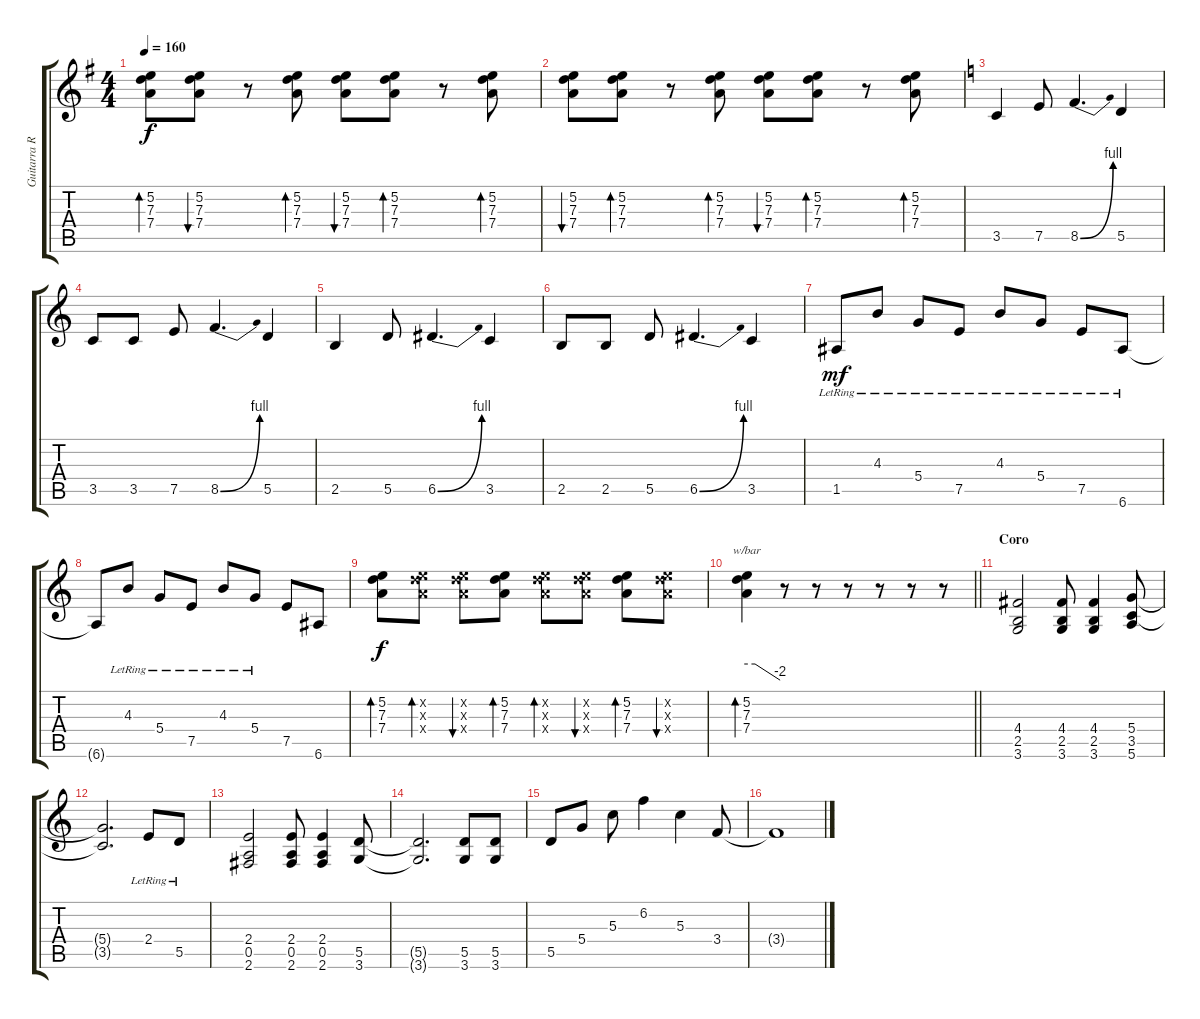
\track ("Guitarra Rítmica" "Guitarra R") {instrument distortionguitar}
\staff {score tabs}
\tuning (E4 B3 G3 D3 A2 E2) {hide}
\ts (4 4)
\tempo 160
\clef g2
\ks g
(5.2 7.3 7.4).8{bd 60 dy f} (5.2 7.3 7.4).8{bu 60} r.8 (5.2 7.3 7.4).8{bd 60} (5.2 7.3 7.4).8{bu 60} (5.2 7.3 7.4).8{bd 60} r.8 (5.2 7.3 7.4).8{bd 60} |
(5.2 7.3 7.4).8{bu 60} (5.2 7.3 7.4).8{bd 60} r.8 (5.2 7.3 7.4).8{bd 60} (5.2 7.3 7.4).8{bu 60} (5.2 7.3 7.4).8{bd 60} r.8 (5.2 7.3 7.4).8{bd 60} |
\ks c
3.5.4 7.5.8 8.5{be (bend 0 0 60 4)}.4{d} 5.5.4 |
3.5.8 3.5.8 7.5.8 8.5{be (bend 0 0 60 4)}.4{d} 5.5.4 |
2.5.4 5.5.8 6.5{be (bend 0 0 60 4)}.4{d} 3.5.4 |
2.5.8 2.5.8 5.5.8 6.5{be (bend 0 0 60 4)}.4{d} 3.5.4 |
1.5{lr}.8{dy mf} 4.3{lr}.8 5.4{lr}.8 7.5{lr}.8 4.3{lr}.8 5.4{lr}.8 7.5{lr}.8 6.6{lr}.8 |
6.6{t}.8 4.3{lr}.8 5.4{lr}.8 7.5{lr}.8 4.3{lr}.8 5.4{lr}.8 7.5.8 6.6.8 |
(5.2 7.3 7.4).8{bd 60 dy f} (5.2{x} 7.3{x} 7.4{x}).8{bd 60} (5.2{x} 7.3{x} 7.4{x}).8{bu 60} (5.2 7.3 7.4).8{bd 60} (5.2{x} 7.3{x} 7.4{x}).8{bd 60} (5.2{x} 7.3{x} 7.4{x}).8{bu 60} (5.2 7.3 7.4).8{bd 60} (5.2{x} 7.3{x} 7.4{x}).8{bu 60} |
\barLineRight lightlight
(5.2 7.3 7.4).4{tbe (custom default 0 0 15 0 60 -8) bd 60} r.8 r.8 r.8 r.8 r.8 r.8 |
\section ("" "Coro")
(4.4 2.5 3.6).2 (4.4 2.5 3.6).8 (4.4 2.5 3.6).4 (5.4 3.5 5.6).8 |
(5.4{t} 3.5{t}).2{d} 2.4{lr}.8 5.5{lr}.8 |
(2.4 0.5 2.6).2 (2.4 0.5 2.6).8 (2.4 0.5 2.6).4 (5.5 3.6).8 |
(5.5{t} 3.6{t}).2{d} (5.5 3.6).8 (5.5 3.6).8 |
5.5.8 5.4.8 5.3.8 6.2.4 5.3.4 3.4.8 |
3.4{t}.1
